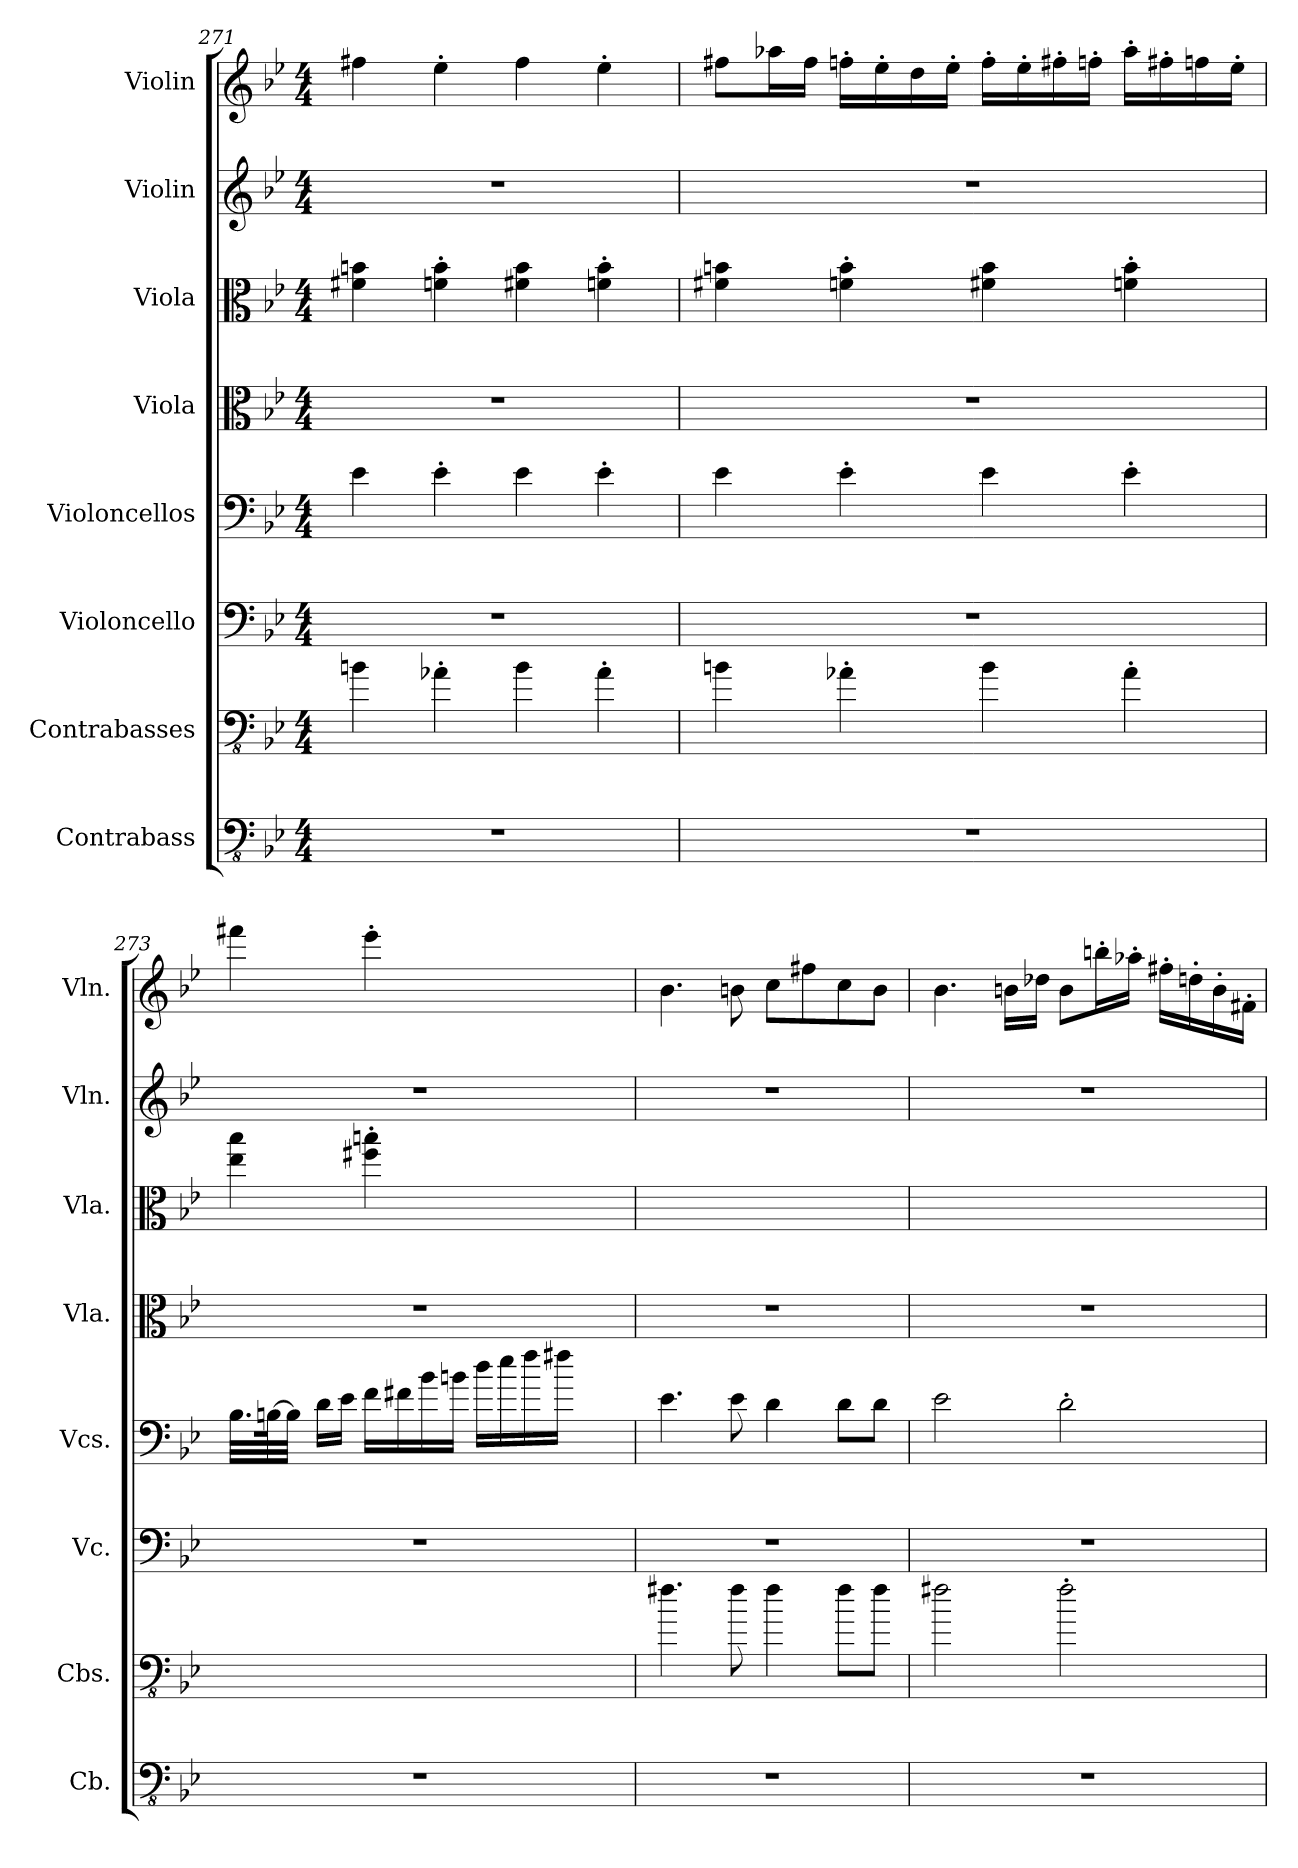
**kern	**kern	**kern	**kern	**kern	**kern	**kern	**kern
*part8	*part7	*part6	*part5	*part4	*part3	*part2	*part1
*staff8	*staff7	*staff6	*staff5	*staff4	*staff3	*staff2	*staff1
*I"Contrabass	*I"Contrabasses	*I"Violoncello	*I"Violoncellos	*I"Viola	*I"Viola	*I"Violin	*I"Violin
*I'Cb.	*I'Cbs.	*I'Vc.	*I'Vcs.	*I'Vla.	*I'Vla.	*I'Vln.	*I'Vln.
*clefFv4	*clefFv4	*clefF4	*clefF4	*clefC3	*clefC3	*clefG2	*clefG2
*ITrd7c12	*	*	*	*	*	*	*
*k[b-e-]	*k[b-e-]	*k[b-e-]	*k[b-e-]	*k[b-e-]	*k[b-e-]	*k[b-e-]	*k[b-e-]
*M4/4	*M4/4	*M4/4	*M4/4	*M4/4	*M4/4	*M4/4	*M4/4
=271	=271	=271	=271	=271	=271	=271	=271
1r	4Bn\	1r	4e-\	1r	4f#X\ 4bn\	1r	4ff#X\
.	4A-X'\	.	4e-'\	.	4fn\' 4b\'	.	4ee-'\
.	4B\	.	4e-\	.	4f#X\ 4b\	.	4ff#\
.	4A-'\	.	4e-'\	.	4fn\' 4b\'	.	4ee-'\
!!LO:PB:g=z
=272	=272	=272	=272	=272	=272	=272	=272
1r	4Bn\	1r	4e-\	1r	4f#X\ 4bn\	1r	8ff#X\L
.	.	.	.	.	.	.	16aa-X\L
.	.	.	.	.	.	.	16ff#\JJ
.	4A-X'\	.	4e-'\	.	4fn\' 4b\'	.	16ffn'\LL
.	.	.	.	.	.	.	16ee-'\
.	.	.	.	.	.	.	16dd\
.	.	.	.	.	.	.	16ee-'\JJ
.	4B\	.	4e-\	.	4f#X\ 4b\	.	16ff'\LL
.	.	.	.	.	.	.	16ee-'\
.	.	.	.	.	.	.	16ff#X'\
.	.	.	.	.	.	.	16ffn'\JJ
.	4A-'\	.	4e-'\	.	4fn\' 4b\'	.	16aa-'\LL
.	.	.	.	.	.	.	16ff#X'\
.	.	.	.	.	.	.	16ffn\
.	.	.	.	.	.	.	16ee-'\JJ
=273	=273	=273	=273	=273	=273	=273	=273
1r	1ryy	1r	32.B-\LLL	1r	4ee-\ 4bb-\	1r	4fff#X\
.	.	.	[64Bn\K	.	.	.	.
.	.	.	32B\JJJ]	.	.	.	.
.	.	.	32ryy	.	.	.	.
.	.	.	16d\LL	.	.	.	.
.	.	.	16e-\JJ	.	.	.	.
.	.	.	16f\LL	.	4ff#X\' 4bbn\'	.	4eee-'\
.	.	.	16f#X\	.	.	.	.
.	.	.	16b-\	.	.	.	.
.	.	.	16bn\JJ	.	.	.	.
.	.	.	16dd\LL	.	2ryy	.	2ryy
.	.	.	16ee-\	.	.	.	.
.	.	.	16ff\	.	.	.	.
.	.	.	16ff#X\JJ	.	.	.	.
.	.	.	4ryy	.	.	.	.
!!LO:PB:g=z
=274	=274	=274	=274	=274	=274	=274	=274
1r	4.f#X\	1r	4.e-\	1r	1ryy	1r	4.b-\
.	8f#\	.	8e-\	.	.	.	8bn\
.	4f#\	.	4d\	.	.	.	8cc\L
.	.	.	.	.	.	.	8ff#X\
.	8f#\L	.	8d\L	.	.	.	8cc\
.	8f#\J	.	8d\J	.	.	.	8b\J
!!LO:PB:g=z
=275	=275	=275	=275	=275	=275	=275	=275
1r	2f#X\	1r	2e-\	1r	1ryy	1r	4.b-\
.	.	.	.	.	.	.	16bn\LL
.	.	.	.	.	.	.	16dd-X\JJ
.	2f#'\	.	2d'\	.	.	.	8b\L
.	.	.	.	.	.	.	16bbn'\L
.	.	.	.	.	.	.	16aa-X'\JJ
.	.	.	.	.	.	.	16ff#X'\LL
.	.	.	.	.	.	.	16ddn'\
.	.	.	.	.	.	.	16b'\
.	.	.	.	.	.	.	16f#X'\JJ
=	=	=	=	=	=	=	=
*-	*-	*-	*-	*-	*-	*-	*-
